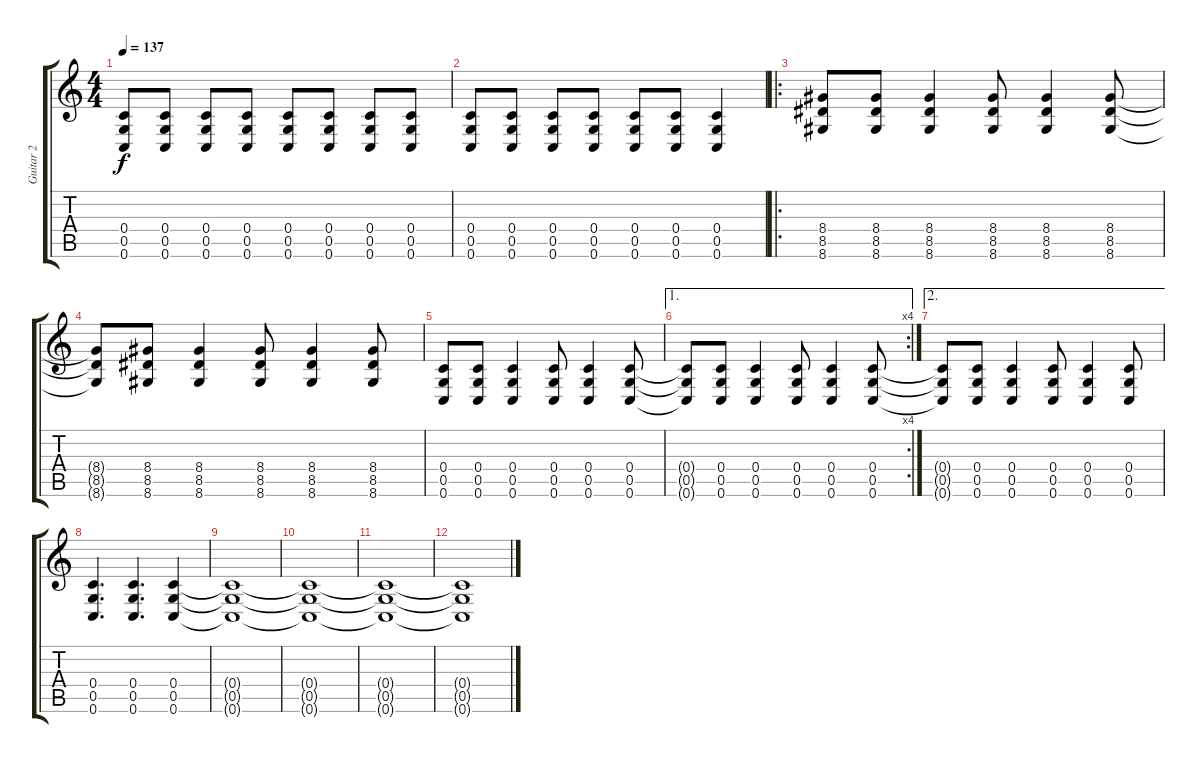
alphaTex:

\track ("Guitar 2" "Guitar 2") {instrument distortionguitar}
\staff {score tabs}
\tuning (D4 A3 F3 C3 G2 C2) {hide}
\ts (4 4)
\tempo 137
\clef g2
\ks c
(0.4 0.5 0.6).8{dy f} (0.4 0.5 0.6).8 (0.4 0.5 0.6).8 (0.4 0.5 0.6).8 (0.4 0.5 0.6).8 (0.4 0.5 0.6).8 (0.4 0.5 0.6).8 (0.4 0.5 0.6).8 |
(0.4 0.5 0.6).8 (0.4 0.5 0.6).8 (0.4 0.5 0.6).8 (0.4 0.5 0.6).8 (0.4 0.5 0.6).8 (0.4 0.5 0.6).8 (0.4 0.5 0.6).4 |
\ro
(8.4 8.5 8.6).8 (8.4 8.5 8.6).8 (8.4 8.5 8.6).4 (8.4 8.5 8.6).8 (8.4 8.5 8.6).4 (8.4 8.5 8.6).8 |
(8.4{t} 8.5{t} 8.6{t}).8 (8.4 8.5 8.6).8 (8.4 8.5 8.6).4 (8.4 8.5 8.6).8 (8.4 8.5 8.6).4 (8.4 8.5 8.6).8 |
(0.4 0.5 0.6).8 (0.4 0.5 0.6).8 (0.4 0.5 0.6).4 (0.4 0.5 0.6).8 (0.4 0.5 0.6).4 (0.4 0.5 0.6).8 |
\ae 1
\rc 4
(0.4{t} 0.5{t} 0.6{t}).8 (0.4 0.5 0.6).8 (0.4 0.5 0.6).4 (0.4 0.5 0.6).8 (0.4 0.5 0.6).4 (0.4 0.5 0.6).8 |
\ae 2
(0.4{t} 0.5{t} 0.6{t}).8 (0.4 0.5 0.6).8 (0.4 0.5 0.6).4 (0.4 0.5 0.6).8 (0.4 0.5 0.6).4 (0.4 0.5 0.6).8 |
(0.4 0.5 0.6).4{d} (0.4 0.5 0.6).4{d} (0.4 0.5 0.6).4 |
(0.4{t} 0.5{t} 0.6{t}).1 |
(0.4{t} 0.5{t} 0.6{t}).1 |
(0.4{t} 0.5{t} 0.6{t}).1 |
(0.4{t} 0.5{t} 0.6{t}).1
